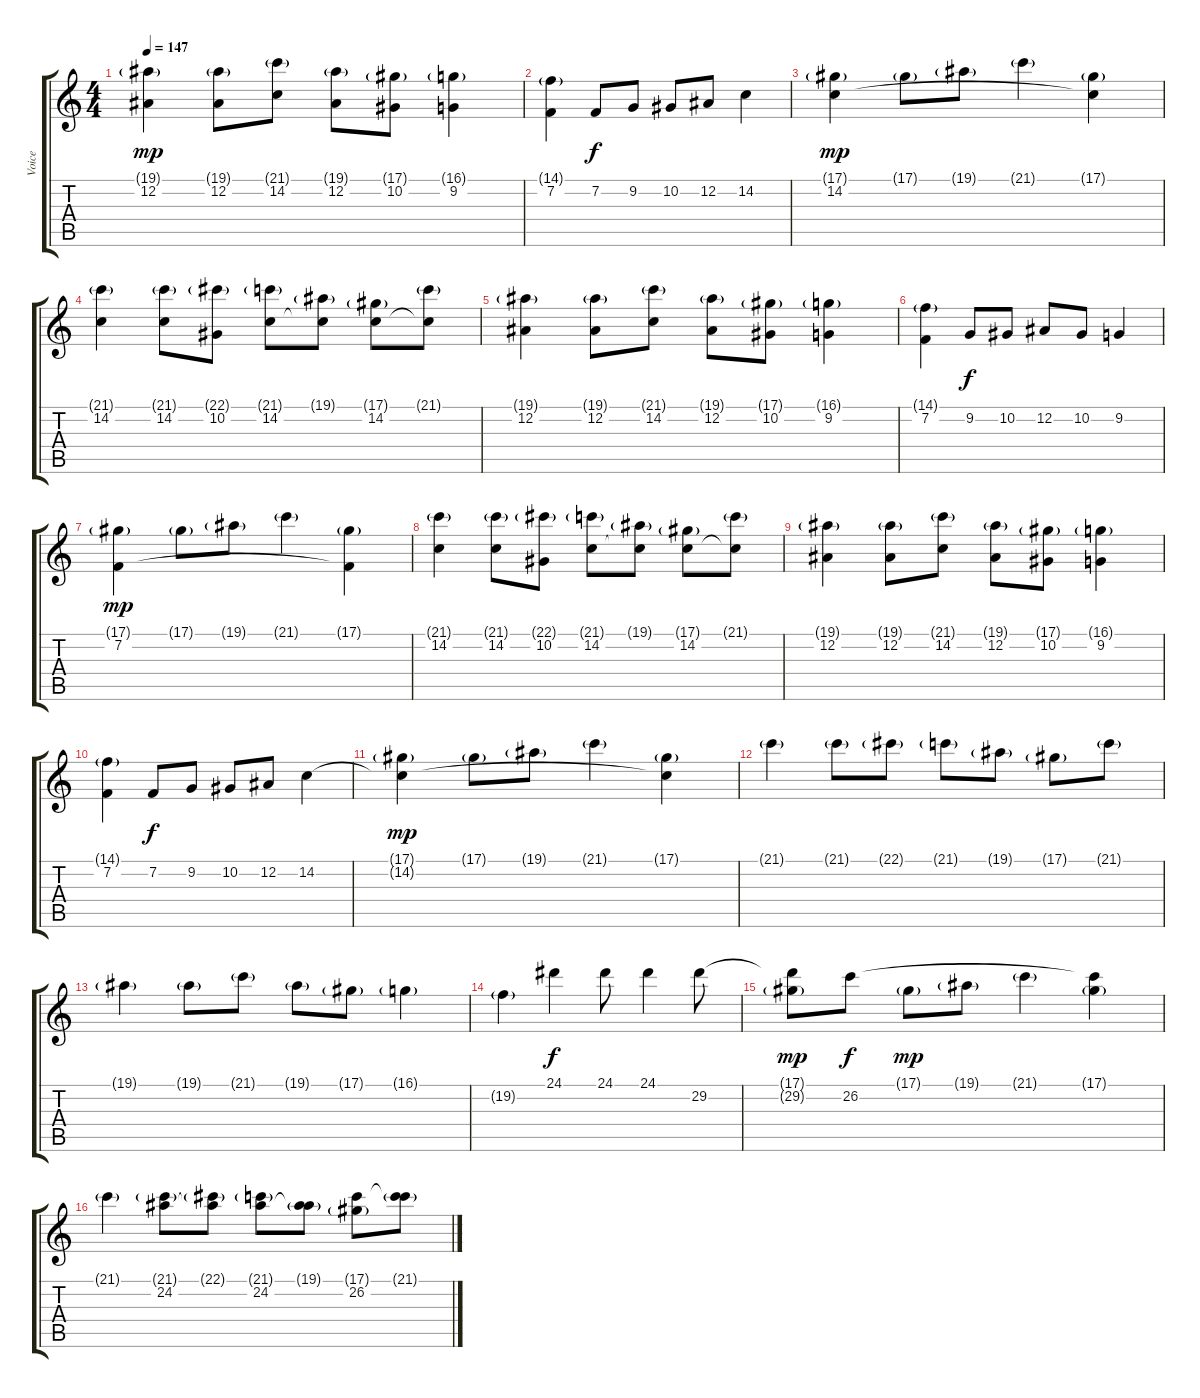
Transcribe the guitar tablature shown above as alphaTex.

\track ("Voice" "Voice") {instrument lead6voice}
\staff {score tabs}
\tuning (Eb4 Bb3 Gb3 Db3 Ab2 Eb2) {hide}
\ts (4 4)
\tempo 147
\clef g2
\ks c
(19.1{g} 12.2).4{dy mp} (19.1{g} 12.2).8 (21.1{g} 14.2).8 (19.1{g} 12.2).8 (17.1{g} 10.2).8 (16.1{g} 9.2).4 |
(14.1{g} 7.2).4 7.2.8{dy f} 9.2.8 10.2.8 12.2.8 14.2.4 |
(17.1{g} 14.2).4{dy mp} 17.1{g}.8 19.1{g}.8 21.1{g}.4 (17.1{g} 14.2{t}).4 |
(21.1{g} 14.2).4 (21.1{g} 14.2).8 (22.1{g} 10.2).8 (21.1{g} 14.2).8 (19.1{g} 14.2{t}).8 (17.1{g} 14.2).8 (21.1{g} 14.2{t}).8 |
(19.1{g} 12.2).4 (19.1{g} 12.2).8 (21.1{g} 14.2).8 (19.1{g} 12.2).8 (17.1{g} 10.2).8 (16.1{g} 9.2).4 |
(14.1{g} 7.2).4 9.2.8{dy f} 10.2.8 12.2.8 10.2.8 9.2.4 |
(17.1{g} 7.2).4{dy mp} 17.1{g}.8 19.1{g}.8 21.1{g}.4 (17.1{g} 7.2{t}).4 |
(21.1{g} 14.2).4 (21.1{g} 14.2).8 (22.1{g} 10.2).8 (21.1{g} 14.2).8 (19.1{g} 14.2{t}).8 (17.1{g} 14.2).8 (21.1{g} 14.2{t}).8 |
(19.1{g} 12.2).4 (19.1{g} 12.2).8 (21.1{g} 14.2).8 (19.1{g} 12.2).8 (17.1{g} 10.2).8 (16.1{g} 9.2).4 |
(14.1{g} 7.2).4 7.2.8{dy f} 9.2.8 10.2.8 12.2.8 14.2.4 |
(17.1{g} 14.2{t}).4{dy mp} 17.1{g}.8 19.1{g}.8 21.1{g}.4 (17.1{g} 14.2{t}).4 |
21.1{g}.4 21.1{g}.8 22.1{g}.8 21.1{g}.8 19.1{g}.8 17.1{g}.8 21.1{g}.8 |
19.1{g}.4 19.1{g}.8 21.1{g}.8 19.1{g}.8 17.1{g}.8 16.1{g}.4 |
19.2{g}.4 24.1.4{dy f} 24.1.8 24.1.4 29.2.8 |
(17.1{g} 29.2{t}).8{dy mp} 26.2.8{dy f} 17.1{g}.8{dy mp} 19.1{g}.8 21.1{g}.4 (17.1{g} 26.2{t}).4 |
21.1{g}.4 (21.1{g} 24.2).8 (22.1{g} 24.2{t}).8 (21.1{g} 24.2).8 (19.1{g} 24.2{t}).8 (17.1{g} 26.2).8 (21.1{g} 26.2{t}).8
